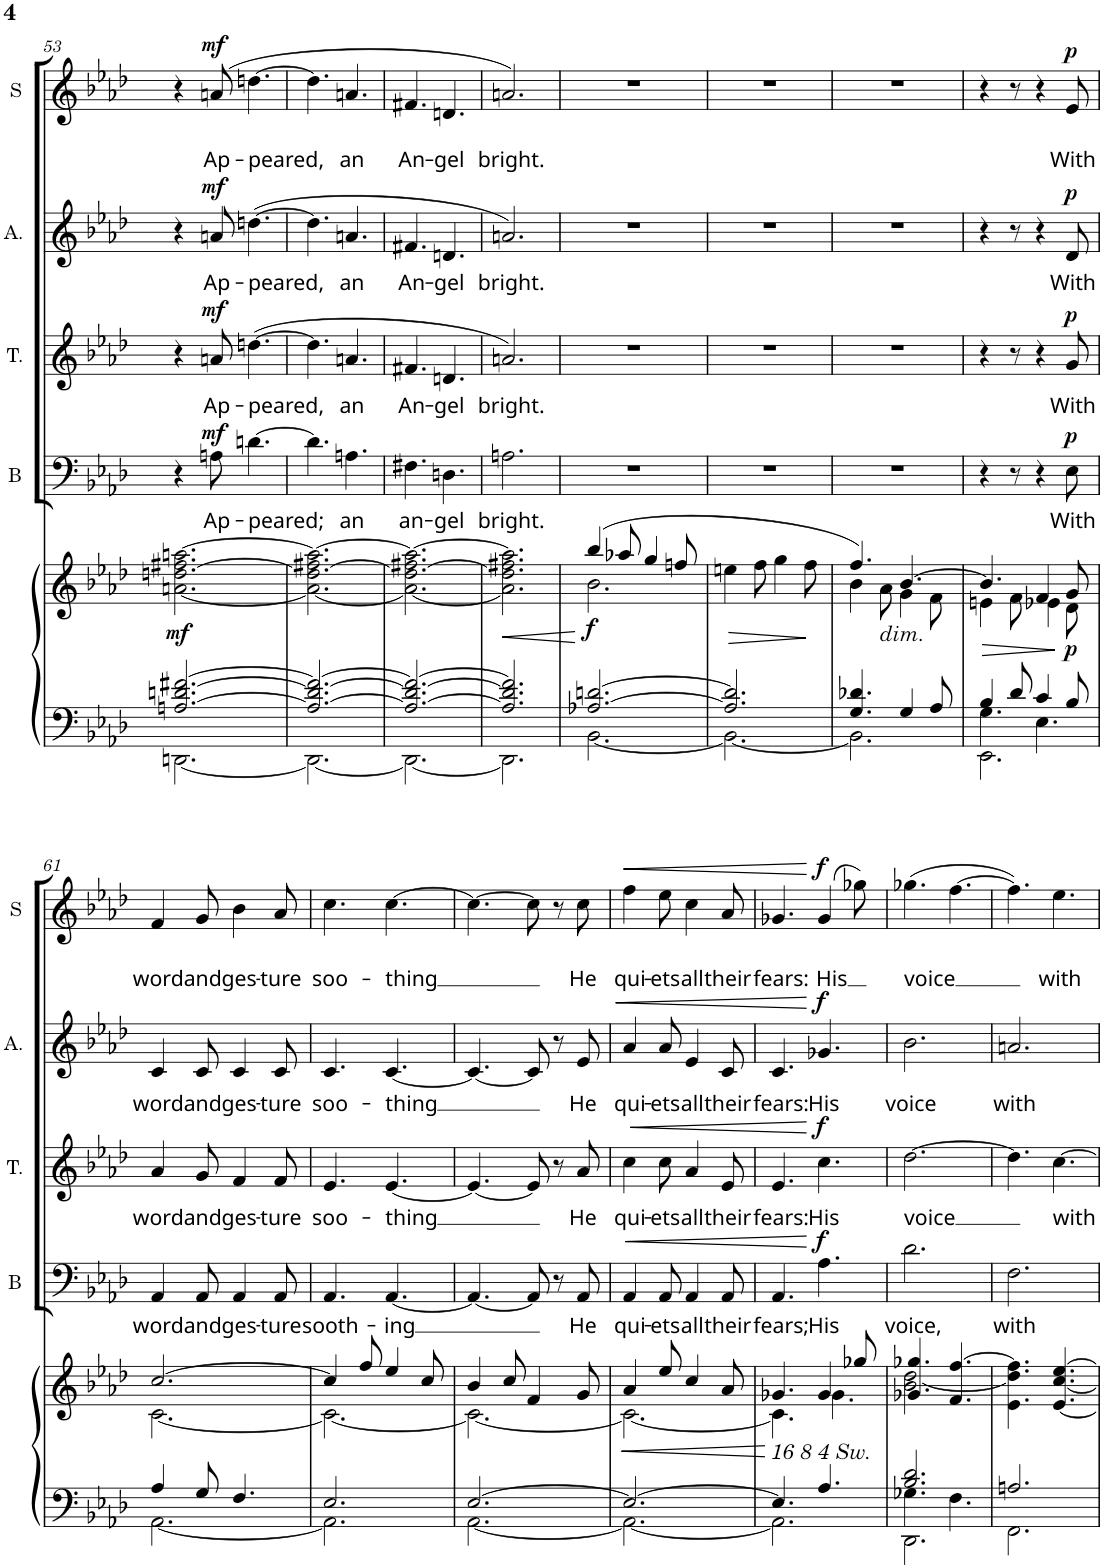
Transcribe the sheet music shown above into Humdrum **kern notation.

**kern	**kern	**dynam	**kern	**text	**dynam	**kern	**text	**dynam	**kern	**text	**dynam	**kern	**text	**text	**dynam
*part5	*part5	*part5	*part4	*part4	*part4	*part3	*part3	*part3	*part2	*part2	*part2	*part1	*part1	*part1	*part1
*staff6	*staff5	*staff5/6	*staff4	*staff4	*staff4	*staff3	*staff3	*staff3	*staff2	*staff2	*staff2	*staff1	*staff1	*staff1	*staff1
*I"Orgel	*	*	*I"Bas	*	*	*I"Tenor	*	*	*I"Alt	*	*	*I"Sopraan	*	*	*
*	*	*	*I'B	*	*	*I'T.	*	*	*I'A.	*	*	*I'S	*	*	*
!!LO:PB:g=z
*clefF4	*clefG2	*	*clefF4	*	*	*clefG2	*	*	*clefG2	*	*	*clefG2	*	*	*
*	*	*	*	*	*	*Trd7c12	*	*	*	*	*	*	*	*	*
*k[b-e-a-d-]	*k[b-e-a-d-]	*	*k[b-e-a-d-]	*	*	*k[b-e-a-d-]	*	*	*k[b-e-a-d-]	*	*	*k[b-e-a-d-]	*	*	*
*f:	*f:	*	*f:	*	*	*f:	*	*	*f:	*	*	*f:	*	*	*
*M6/8	*M6/8	*	*M6/8	*	*	*M6/8	*	*	*M6/8	*	*	*M6/8	*	*	*
=53	=53	=53	=53	=53	=53	=53	=53	=53	=53	=53	=53	=53	=53	=53	=53
*^	*	*	*	*	*	*	*	*	*	*	*	*	*	*	*
!	!	!	!LO:DY:b	!	!	!	!	!	!	!	!	!	!	!	!	!
[2.An/ [2.dn/ [2.f#X/	[2.DDn\	[2.an\ [2.ddn\ 2.ff#X\ [2.aan\	mf	4r	.	.	4r	.	.	4r	.	.	4r	.	.	.
!	!	!	!	!	!LO:LY:b	!LO:DY:a	!	!LO:LY:b	!LO:DY:a	!	!LO:LY:b	!LO:DY:a	!	!	!LO:LY:b	!LO:DY:a
.	.	.	.	8An\	Ap-	mf	8an/	Ap-	mf	8an/	Ap-	mf	(>8an/	.	Ap-	mf
!	!	!	!	!	!LO:LY:b	!	!	!LO:LY:b	!	!	!LO:LY:b	!	!	!	!LO:LY:b	!
.	.	.	.	[4.dn\	-peared;	.	(>[4.ddn\	-peared,	.	(>[4.ddn\	-peared,	.	[4.ddn\	.	-peared,	.
=54	=54	=54	=54	=54	=54	=54	=54	=54	=54	=54	=54	=54	=54	=54	=54	=54
2.A/_ 2.d/_ 2.f#/_	2.DD\_	2.a\_ 2.dd\_ 2.ff#X\ 2.aa\_	.	4.d\]	.	.	4.dd\]	.	.	4.dd\]	.	.	4.dd\]	.	.	.
!	!	!	!	!	!LO:LY:b	!	!	!LO:LY:b	!	!	!LO:LY:b	!	!	!	!LO:LY:b	!
.	.	.	.	4.An\	an	.	4.an/	an	.	4.an/	an	.	4.an/	.	an	.
=55	=55	=55	=55	=55	=55	=55	=55	=55	=55	=55	=55	=55	=55	=55	=55	=55
!	!	!	!	!	!LO:LY:b	!	!	!LO:LY:b	!	!	!LO:LY:b	!	!	!	!LO:LY:b	!
2.A/_ 2.d/_ 2.f#/_	2.DD\_	2.a\_ 2.dd\_ 2.ff#X\ 2.aa\_	.	4.F#X\	an-	.	4.f#X/	An-	.	4.f#X/	An-	.	4.f#X/	.	An-	.
!	!	!	!	!	!LO:LY:b	!	!	!LO:LY:b	!	!	!LO:LY:b	!	!	!	!LO:LY:b	!
.	.	.	.	4.Dn\	-gel	.	4.dn/	-gel	.	4.dn/	-gel	.	4.dn/	.	-gel	.
=56	=56	=56	=56	=56	=56	=56	=56	=56	=56	=56	=56	=56	=56	=56	=56	=56
!	!	!	!LO:HP:b	!	!LO:LY:b	!	!	!LO:LY:b	!	!	!LO:LY:b	!	!	!	!LO:LY:b	!
2.A/] 2.d/] 2.f#/]	2.DD\]	2.a\] 2.dd\] 2.ff#X\ 2.aa\]	<	2.An\	bright.	.	2.an/)	bright.	.	2.an/)	bright.	.	2.an/)	.	bright.	.
=57	=57	=57	=57	=57	=57	=57	=57	=57	=57	=57	=57	=57	=57	=57	=57	=57
*	*	*^	*	*	*	*	*	*	*	*	*	*	*	*	*	*
!	!	!	!	!LO:DY:b	!	!	!	!	!	!	!	!	!	!	!	!	!
[2.A-X/ [2.dn/	[2.BB-\	(>4bb-/	2.b-\	f	2.r	.	.	2.r	.	.	2.r	.	.	2.r	.	.	.
.	.	8aa-X/	.	[	.	.	.	.	.	.	.	.	.	.	.	.	.
.	.	4gg/	.	.	.	.	.	.	.	.	.	.	.	.	.	.	.
.	.	8ffn/	.	.	.	.	.	.	.	.	.	.	.	.	.	.	.
*	*	*v	*v	*	*	*	*	*	*	*	*	*	*	*	*	*	*
=58	=58	=58	=58	=58	=58	=58	=58	=58	=58	=58	=58	=58	=58	=58	=58	=58
!	!	!	!LO:HP:b	!	!	!	!	!	!	!	!	!	!	!	!	!
2.A-/] 2.d/]	2.BB-\_	4een\	>	2.r	.	.	2.r	.	.	2.r	.	.	2.r	.	.	.
.	.	8ff\	.	.	.	.	.	.	.	.	.	.	.	.	.	.
.	.	4gg\	.	.	.	.	.	.	.	.	.	.	.	.	.	.
.	.	8ff\	.	.	.	.	.	.	.	.	.	.	.	.	.	.
*v	*v	*	*	*	*	*	*	*	*	*	*	*	*	*	*	*
.	.	]	.	.	.	.	.	.	.	.	.	.	.	.	.
=59	=59	=59	=59	=59	=59	=59	=59	=59	=59	=59	=59	=59	=59	=59	=59
*^	*^	*	*	*	*	*	*	*	*	*	*	*	*	*	*
4.G/ 4.d-X/	2.BB-\]	4.ff/)	4b-\	.	2.r	.	.	2.r	.	.	2.r	.	.	2.r	.	.	.
!	!	!	!LO:TX:b:i:t=dim.	!	!	!	!	!	!	!	!	!	!	!	!	!	!
.	.	.	8a-\	.	.	.	.	.	.	.	.	.	.	.	.	.	.
4G/	.	[4.b-/	4g\	.	.	.	.	.	.	.	.	.	.	.	.	.	.
8A-/	.	.	8f\	.	.	.	.	.	.	.	.	.	.	.	.	.	.
=60	=60	=60	=60	=60	=60	=60	=60	=60	=60	=60	=60	=60	=60	=60	=60	=60	=60
*	*^	*	*	*	*	*	*	*	*	*	*	*	*	*	*	*	*
!	!	!	!	!	!LO:HP:b	!	!	!	!	!	!	!	!	!	!	!	!	!
4B-/	2.EE-\	4.G\	4.b-/]	4en\	>	4r	.	.	4r	.	.	4r	.	.	4r	.	.	.
8d-/	.	.	.	8f\	.	8r	.	.	8r	.	.	8r	.	.	8r	.	.	.
4c/	.	4.E-\	4f/	4e-X\	.	4r	.	.	4r	.	.	4r	.	.	4r	.	.	.
!	!	!	!	!	!LO:DY:n=1:b	!	!LO:LY:b	!LO:DY:a	!	!LO:LY:b	!LO:DY:a	!	!LO:LY:b	!LO:DY:a	!	!	!LO:LY:b	!LO:DY:a
8B-/	.	.	8g/	8d-\	] p	8E-\	With	p	8g/	With	p	8d-/	With	p	8e-/	.	With	p
*	*v	*v	*	*	*	*	*	*	*	*	*	*	*	*	*	*	*	*
!!LO:LB:g=z
=61	=61	=61	=61	=61	=61	=61	=61	=61	=61	=61	=61	=61	=61	=61	=61	=61	=61
!	!	!	!	!	!	!LO:LY:b	!	!	!LO:LY:b	!	!	!LO:LY:b	!	!	!	!LO:LY:b	!
4A-/	[2.AA-\	[2.cc/	[2.c\	.	4AA-/	word	.	4a-/	word	.	4c/	word	.	4f/	.	word	.
!	!	!	!	!	!	!LO:LY:b	!	!	!LO:LY:b	!	!	!LO:LY:b	!	!	!	!LO:LY:b	!
8G/	.	.	.	.	8AA-/	and	.	8g/	and	.	8c/	and	.	8g/	.	and	.
!	!	!	!	!	!	!LO:LY:b	!	!	!LO:LY:b	!	!	!LO:LY:b	!	!	!	!LO:LY:b	!
4.F/	.	.	.	.	4AA-/	ges-	.	4f/	ges-	.	4c/	ges-	.	4b-\	.	ges-	.
!	!	!	!	!	!	!LO:LY:b	!	!	!LO:LY:b	!	!	!LO:LY:b	!	!	!	!LO:LY:b	!
.	.	.	.	.	8AA-/	-ture	.	8f/	-ture	.	8c/	-ture	.	8a-/	.	-ture	.
=62	=62	=62	=62	=62	=62	=62	=62	=62	=62	=62	=62	=62	=62	=62	=62	=62	=62
!	!	!	!	!	!	!LO:LY:b	!	!	!LO:LY:b	!	!	!LO:LY:b	!	!	!	!LO:LY:b	!
2.E-/	2.AA-\]	4cc/]	2.c\_	.	4.AA-/	sooth-	.	4.e-/	soo-	.	4.c/	soo-	.	4.cc\	.	soo-	.
.	.	8ff/	.	.	.	.	.	.	.	.	.	.	.	.	.	.	.
!	!	!	!	!	!	!LO:LY:b	!	!	!LO:LY:b	!	!	!LO:LY:b	!	!	!	!LO:LY:b	!
.	.	4ee-/	.	.	[4.AA-/	-ing	.	[4.e-/	-thing	.	[4.c/	-thing	.	[4.cc\	.	-thing	.
.	.	8cc/	.	.	.	.	.	.	.	.	.	.	.	.	.	.	.
=63	=63	=63	=63	=63	=63	=63	=63	=63	=63	=63	=63	=63	=63	=63	=63	=63	=63
[2.E-/	[2.AA-\	4b-/	2.c\_	.	4.AA-/_	.	.	4.e-/_	.	.	4.c/_	.	.	4.cc\_	.	.	.
.	.	8cc/	.	.	.	.	.	.	.	.	.	.	.	.	.	.	.
.	.	4f/	.	.	8AA-/]	.	.	8e-/]	.	.	8c/]	.	.	8cc\]	.	.	.
.	.	.	.	.	8r	.	.	8r	.	.	8r	.	.	8r	.	.	.
!	!	!	!	!	!	!LO:LY:b	!	!	!LO:LY:b	!	!	!LO:LY:b	!	!	!	!LO:LY:b	!
.	.	8g/	.	.	8AA-/	He	.	8a-/	He	.	8e-/	He	.	8cc\	.	He	.
=64	=64	=64	=64	=64	=64	=64	=64	=64	=64	=64	=64	=64	=64	=64	=64	=64	=64
!	!	!	!	!LO:HP:b	!	!LO:LY:b	!LO:HP:b	!	!LO:LY:b	!	!	!LO:LY:b	!LO:HP:b	!	!	!LO:LY:b	!LO:HP:b
2.E-/_	2.AA-\_	4a-/	2.c\_	<	4AA-/	qui-	<	4cc\	qui-	.	4a-/	qui-	<	4ff\	.	qui-	<
!	!	!	!	!	!	!LO:LY:b	!	!	!LO:LY:b	!LO:HP:b	!	!LO:LY:b	!	!	!	!LO:LY:b	!
.	.	8ee-/	.	.	8AA-/	-ets	.	8cc\	-ets	<	8a-/	-ets	.	8ee-\	.	-ets	.
!	!	!	!	!	!	!LO:LY:b	!	!	!LO:LY:b	!	!	!LO:LY:b	!	!	!	!LO:LY:b	!
.	.	4cc/	.	.	4AA-/	all	.	4a-/	all	.	4e-/	all	.	4cc\	.	all	.
!	!	!	!	!	!	!LO:LY:b	!	!	!LO:LY:b	!	!	!LO:LY:b	!	!	!	!LO:LY:b	!
.	.	8a-/	.	.	8AA-/	their	.	8e-/	their	.	8c/	their	.	8a-/	.	their	.
=65	=65	=65	=65	=65	=65	=65	=65	=65	=65	=65	=65	=65	=65	=65	=65	=65	=65
!	!	!LO:TX:b:i:t=16 8 4 Sw.	!	!	!	!	!	!	!	!	!	!	!	!	!	!	!
!	!	!	!	!	!	!LO:LY:b	!	!	!LO:LY:b	!	!	!LO:LY:b	!	!	!	!LO:LY:b	!
4.E-/]	2.AA-\]	4.g-X/	4.c\]	.	4.AA-/	fears;	.	4.e-/	fears:	.	4.c/	fears:	.	4.g-X/	.	fears:	.
!	!	!	!	!	!	!LO:LY:b	!LO:DY:n=1:a	!	!LO:LY:b	!LO:DY:n=1:a	!	!LO:LY:b	!LO:DY:n=1:a	!	!	!LO:LY:b	!LO:DY:n=1:a
4.A-/	.	4g-/	4.g-\	[	4.A-\	His	[ f	4.cc\	His	[ f	4.g-X/	His	[ f	(>4g-/	.	His	[ f
.	.	8gg-X/	.	.	.	.	.	.	.	.	.	.	.	8gg-X\)	.	.	.
=66	=66	=66	=66	=66	=66	=66	=66	=66	=66	=66	=66	=66	=66	=66	=66	=66	=66
*^	*^	*	*	*	*	*	*	*	*	*	*	*	*	*	*	*	*
!	!	!	!	!	!	!	!	!LO:LY:b	!	!	!LO:LY:b	!	!	!LO:LY:b	!	!	!	!LO:LY:b	!
2.B-/ 2.d-/	4.G-X\	4.ryy	2.DD-\	4.g-X/ 4.gg-X/	2b-\ [2dd-\	.	2.d-\	voice,	.	[2.dd-\	voice	.	2.b-\	voice	.	(>4.gg-X\	.	voice	.
.	4.F\	4.ryy	.	4.f/ [4.ff/	.	.	.	.	.	.	.	.	.	.	.	[4.ff\	.	.	.
.	.	.	.	.	4ryy	.	.	.	.	.	.	.	.	.	.	.	.	.	.
*	*v	*v	*v	*	*	*	*	*	*	*	*	*	*	*	*	*	*	*	*
=67	=67	=67	=67	=67	=67	=67	=67	=67	=67	=67	=67	=67	=67	=67	=67	=67	=67
!	!	!	!	!	!	!LO:LY:b	!	!	!	!	!	!LO:LY:b	!	!	!	!	!
*	*	*v	*v	*	*	*	*	*	*	*	*	*	*	*	*	*	*
2.An/	2.FF\	4.e-\ 4.dd-\] 4.ff\]	.	2.F\	with	.	4.dd-\]	.	.	2.an/	with	.	4.ff\])	.	.	.
!	!	!	!	!	!	!	!	!LO:LY:b	!	!	!	!	!	!	!LO:LY:b	!
.	.	[4.e-/ [4.cc/ [4.ee-/	.	.	.	.	[4.cc\	with	.	.	.	.	4.ee-\	.	with	.
*v	*v	*	*	*	*	*	*	*	*	*	*	*	*	*	*	*
=	=	=	=	=	=	=	=	=	=	=	=	=	=	=	=
*-	*-	*-	*-	*-	*-	*-	*-	*-	*-	*-	*-	*-	*-	*-	*-
